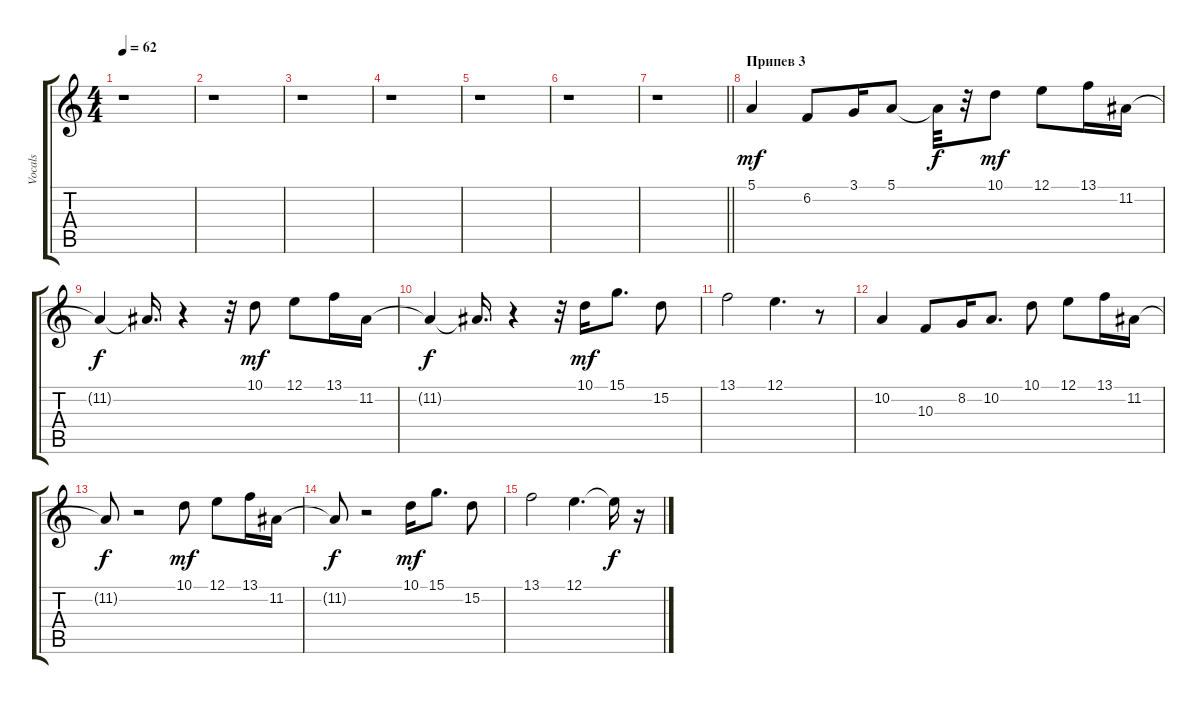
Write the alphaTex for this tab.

\track ("Vocals" "Vocals") {instrument voiceoohs}
\staff {score tabs}
\tuning (E4 B3 G3 D3 A2 E2) {hide}
\ts (4 4)
\tempo 62
\clef g2
\ks c
r.1{dy f} |
r.1 |
r.1 |
r.1 |
r.1 |
r.1 |
\barLineRight lightlight
r.1 |
\section ("" "Припев 3")
5.1.4{dy mf} 6.2.8 3.1.16 5.1.8 5.1{t}.32{dy f} r.32 10.1.8{dy mf} 12.1.8 13.1.16 11.2.16 |
11.2{t}.4{dy f} 11.2{t}.16{d} r.4 r.32 10.1.8{dy mf} 12.1.8 13.1.16 11.2.16 |
11.2{t}.4{dy f} 11.2{t}.16{d} r.4 r.32 10.1.16{dy mf} 15.1.8{d} 15.2.8 |
13.1.2 12.1.4{d} r.8 |
10.2.4 10.3.8 8.2.16 10.2.8{d} 10.1.8 12.1.8 13.1.16 11.2.16 |
11.2{t}.8{dy f} r.2 10.1.8{dy mf} 12.1.8 13.1.16 11.2.16 |
11.2{t}.8{dy f} r.2 10.1.16{dy mf} 15.1.8{d} 15.2.8 |
13.1.2 12.1.4{d} 12.1{t}.16{dy f} r.16
